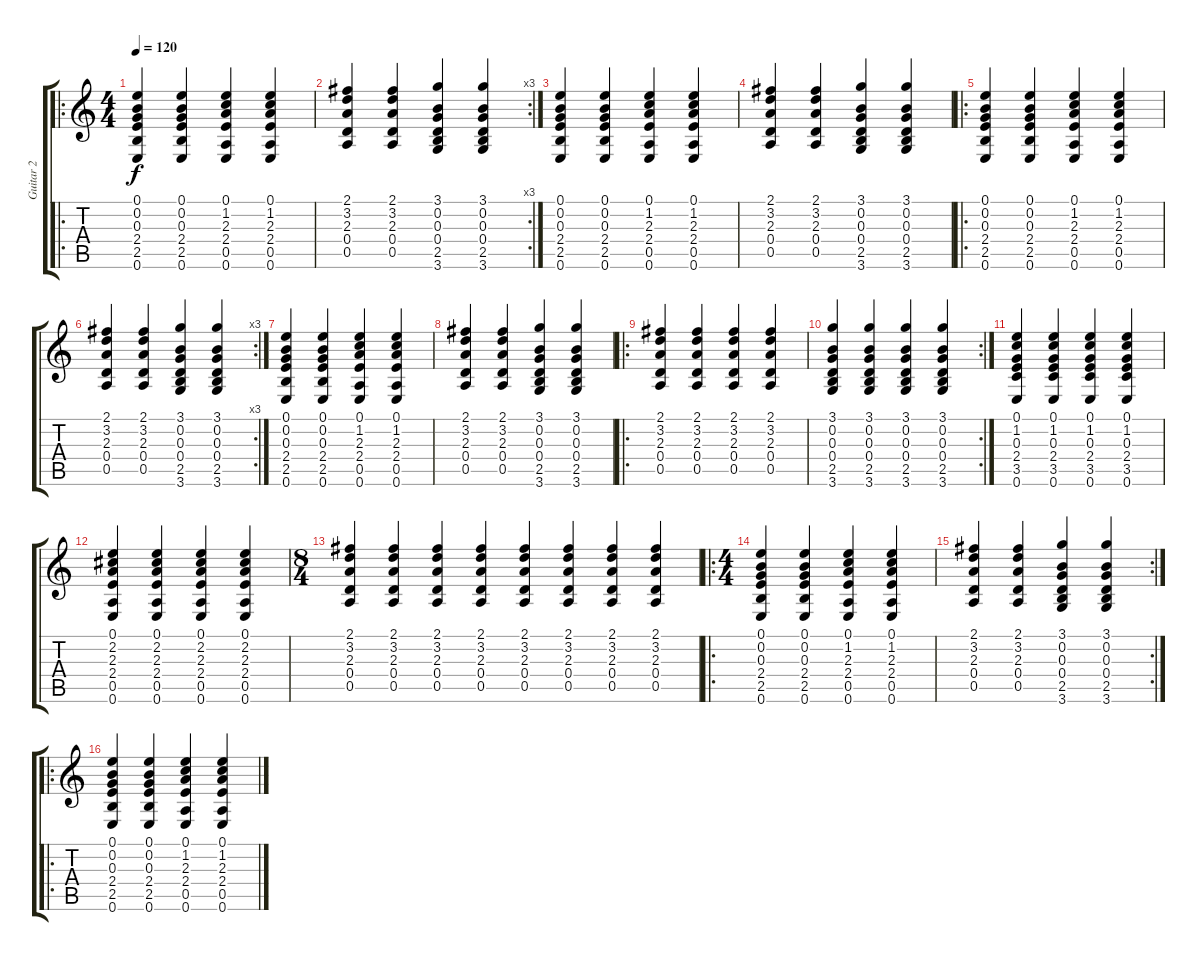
\track ("Guitar 2" "Guitar 2") {instrument electricguitarclean}
\staff {score tabs}
\tuning (E4 B3 G3 D3 A2 E2) {hide}
\ro
\ts (4 4)
\tempo 120
\clef g2
\ks c
(0.1 0.2 0.3 2.4 2.5 0.6).4{dy f} (0.1 0.2 0.3 2.4 2.5 0.6).4 (0.1 1.2 2.3 2.4 0.5 0.6).4 (0.1 1.2 2.3 2.4 0.5 0.6).4 |
\rc 3
(2.1 3.2 2.3 0.4 0.5).4 (2.1 3.2 2.3 0.4 0.5).4 (3.1 0.2 0.3 0.4 2.5 3.6).4 (3.1 0.2 0.3 0.4 2.5 3.6).4 |
(0.1 0.2 0.3 2.4 2.5 0.6).4 (0.1 0.2 0.3 2.4 2.5 0.6).4 (0.1 1.2 2.3 2.4 0.5 0.6).4 (0.1 1.2 2.3 2.4 0.5 0.6).4 |
(2.1 3.2 2.3 0.4 0.5).4 (2.1 3.2 2.3 0.4 0.5).4 (3.1 0.2 0.3 0.4 2.5 3.6).4 (3.1 0.2 0.3 0.4 2.5 3.6).4 |
\ro
(0.1 0.2 0.3 2.4 2.5 0.6).4 (0.1 0.2 0.3 2.4 2.5 0.6).4 (0.1 1.2 2.3 2.4 0.5 0.6).4 (0.1 1.2 2.3 2.4 0.5 0.6).4 |
\rc 3
(2.1 3.2 2.3 0.4 0.5).4 (2.1 3.2 2.3 0.4 0.5).4 (3.1 0.2 0.3 0.4 2.5 3.6).4 (3.1 0.2 0.3 0.4 2.5 3.6).4 |
(0.1 0.2 0.3 2.4 2.5 0.6).4 (0.1 0.2 0.3 2.4 2.5 0.6).4 (0.1 1.2 2.3 2.4 0.5 0.6).4 (0.1 1.2 2.3 2.4 0.5 0.6).4 |
(2.1 3.2 2.3 0.4 0.5).4 (2.1 3.2 2.3 0.4 0.5).4 (3.1 0.2 0.3 0.4 2.5 3.6).4 (3.1 0.2 0.3 0.4 2.5 3.6).4 |
\ro
(2.1 3.2 2.3 0.4 0.5).4 (2.1 3.2 2.3 0.4 0.5).4 (2.1 3.2 2.3 0.4 0.5).4 (2.1 3.2 2.3 0.4 0.5).4 |
\rc 2
(3.1 0.2 0.3 0.4 2.5 3.6).4 (3.1 0.2 0.3 0.4 2.5 3.6).4 (3.1 0.2 0.3 0.4 2.5 3.6).4 (3.1 0.2 0.3 0.4 2.5 3.6).4 |
(0.1 1.2 0.3 2.4 3.5 0.6).4 (0.1 1.2 0.3 2.4 3.5 0.6).4 (0.1 1.2 0.3 2.4 3.5 0.6).4 (0.1 1.2 0.3 2.4 3.5 0.6).4 |
(0.1 2.2 2.3 2.4 0.5 0.6).4 (0.1 2.2 2.3 2.4 0.5 0.6).4 (0.1 2.2 2.3 2.4 0.5 0.6).4 (0.1 2.2 2.3 2.4 0.5 0.6).4 |
\ts (8 4)
(2.1 3.2 2.3 0.4 0.5).4 (2.1 3.2 2.3 0.4 0.5).4 (2.1 3.2 2.3 0.4 0.5).4 (2.1 3.2 2.3 0.4 0.5).4 (2.1 3.2 2.3 0.4 0.5).4 (2.1 3.2 2.3 0.4 0.5).4 (2.1 3.2 2.3 0.4 0.5).4 (2.1 3.2 2.3 0.4 0.5).4 |
\ro
\ts (4 4)
(0.1 0.2 0.3 2.4 2.5 0.6).4 (0.1 0.2 0.3 2.4 2.5 0.6).4 (0.1 1.2 2.3 2.4 0.5 0.6).4 (0.1 1.2 2.3 2.4 0.5 0.6).4 |
\rc 2
(2.1 3.2 2.3 0.4 0.5).4 (2.1 3.2 2.3 0.4 0.5).4 (3.1 0.2 0.3 0.4 2.5 3.6).4 (3.1 0.2 0.3 0.4 2.5 3.6).4 |
\ro
(0.1 0.2 0.3 2.4 2.5 0.6).4 (0.1 0.2 0.3 2.4 2.5 0.6).4 (0.1 1.2 2.3 2.4 0.5 0.6).4 (0.1 1.2 2.3 2.4 0.5 0.6).4
